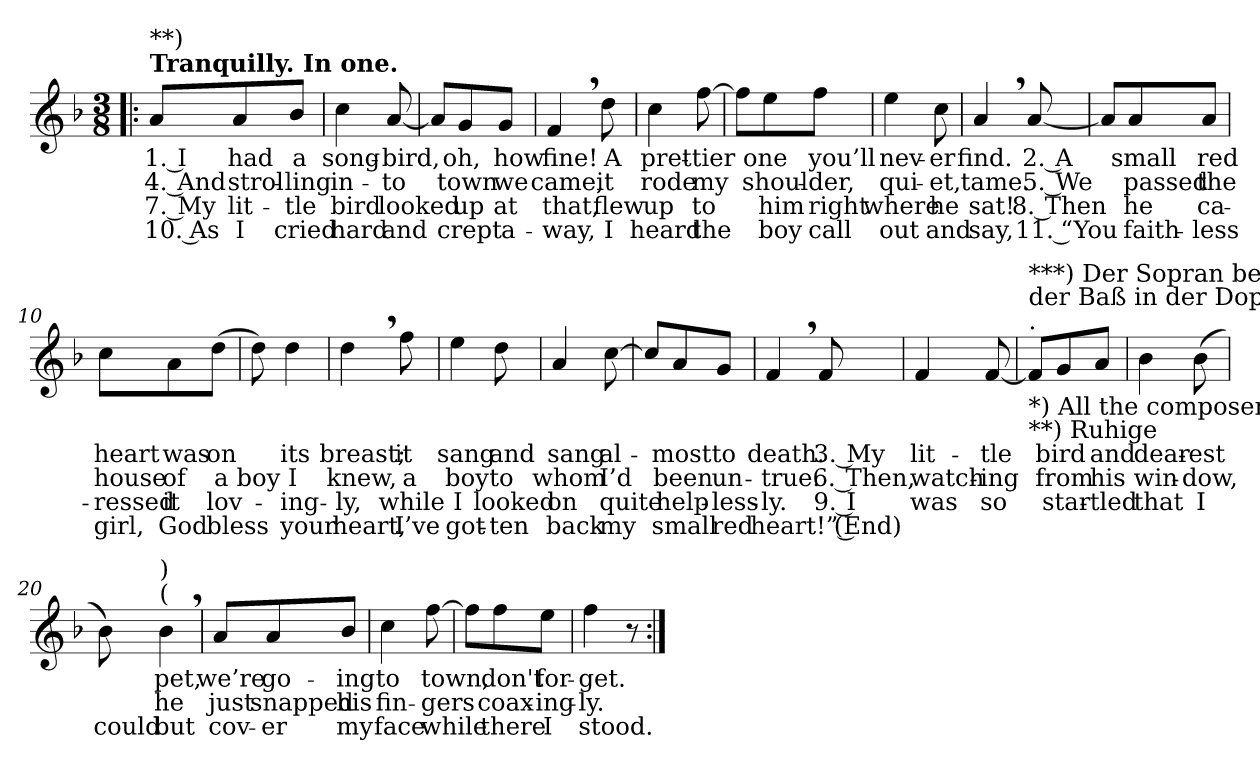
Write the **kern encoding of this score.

**kern	**text	**text	**text	**text
*part1	*part1	*part1	*part1	*part1
*staff1	*staff1	*staff1	*staff1	*staff1
*clefG2	*	*	*	*
*k[b-]	*	*	*	*
*F:	*	*	*	*
*M3/8	*	*	*	*
=1!|:	=1!|:	=1!|:	=1!|:	=1!|:
!LO:TX:a:B:t=Tranquilly.  In one.	!	!	!	!
!LO:TX:a:t=**)	!	!	!	!
!	!LO:LY:b	!LO:LY:b	!LO:LY:b	!LO:LY:b
8a/L	1. I	4. And	7. My	10. As
!	!LO:LY:b	!LO:LY:b	!LO:LY:b	!LO:LY:b
8a/	had	strol-	lit-	I
!	!LO:LY:b	!LO:LY:b	!LO:LY:b	!LO:LY:b
8b-/J	a	-ling	-tle	cried
=2	=2	=2	=2	=2
!	!LO:LY:b	!LO:LY:b	!LO:LY:b	!LO:LY:b
4cc\	song-	in-	bird	hard
!	!LO:LY:b	!LO:LY:b	!LO:LY:b	!LO:LY:b
[8a/	-bird,	-to	looked	and
=3	=3	=3	=3	=3
8a/L]	.	.	.	.
!	!LO:LY:b	!LO:LY:b	!LO:LY:b	!LO:LY:b
8g/	oh,	town	up	crept
!	!LO:LY:b	!LO:LY:b	!LO:LY:b	!LO:LY:b
8g/J	how	we	at	a-
=4	=4	=4	=4	=4
!	!LO:LY:b	!LO:LY:b	!LO:LY:b	!LO:LY:b
4f,>/	fine!	came,	that,	-way,
!	!LO:LY:b	!LO:LY:b	!LO:LY:b	!LO:LY:b
8dd\	A	it	flew	I
=5	=5	=5	=5	=5
!	!LO:LY:b	!LO:LY:b	!LO:LY:b	!LO:LY:b
4cc\	pret-	rode	up	heard
!	!LO:LY:b	!LO:LY:b	!LO:LY:b	!LO:LY:b
[8ff\	-tier	my	to	the
!!LO:LB:g=z
=6	=6	=6	=6	=6
8ff\L]	.	.	.	.
!	!LO:LY:b	!LO:LY:b	!LO:LY:b	!LO:LY:b
8ee\	one	shoul-	him	boy
!	!LO:LY:b	!LO:LY:b	!LO:LY:b	!LO:LY:b
8ff\J	you’ll	-der,	right	call
=7	=7	=7	=7	=7
!	!LO:LY:b	!LO:LY:b	!LO:LY:b	!LO:LY:b
4ee\	nev-	qui-	where	out
!	!LO:LY:b	!LO:LY:b	!LO:LY:b	!LO:LY:b
8cc\	-er	-et,	he	and
=8	=8	=8	=8	=8
!	!LO:LY:b	!LO:LY:b	!LO:LY:b	!LO:LY:b
4a,>/	find.	tame.	sat!	say,
!	!LO:LY:b	!LO:LY:b	!LO:LY:b	!LO:LY:b
[8a/	2. A	5. We	8. Then	11. “You
=9	=9	=9	=9	=9
8a/L]	.	.	.	.
!	!LO:LY:b	!LO:LY:b	!LO:LY:b	!LO:LY:b
8a/	small	passed	he	faith-
!	!LO:LY:b	!LO:LY:b	!LO:LY:b	!LO:LY:b
8a/J	red	the	ca-	-less
=10	=10	=10	=10	=10
!	!LO:LY:b	!LO:LY:b	!LO:LY:b	!LO:LY:b
8cc\L	heart	house	-ressed	girl,
!	!LO:LY:b	!LO:LY:b	!LO:LY:b	!LO:LY:b
8a\	was	of	it	God
!	!LO:LY:b	!LO:LY:b	!LO:LY:b	!LO:LY:b
(>8dd\J	on	a	lov-	bless
=11	=11	=11	=11	=11
!	!	!LO:LY:b	!	!
8dd\)	.	boy	.	.
!	!LO:LY:b	!LO:LY:b	!LO:LY:b	!LO:LY:b
4dd\	its	I	-ing-	your
!!LO:LB:g=z
=12	=12	=12	=12	=12
!	!LO:LY:b	!LO:LY:b	!LO:LY:b	!LO:LY:b
4dd,>\	breast;	knew,	-ly,	heart,
!	!LO:LY:b	!LO:LY:b	!LO:LY:b	!LO:LY:b
8ff\	it	a	while	I’ve
=13	=13	=13	=13	=13
!	!LO:LY:b	!LO:LY:b	!LO:LY:b	!LO:LY:b
4ee\	sang	boy	I	got-
!	!LO:LY:b	!LO:LY:b	!LO:LY:b	!LO:LY:b
8dd\	and	to	looked	-ten
=14	=14	=14	=14	=14
!	!LO:LY:b	!LO:LY:b	!LO:LY:b	!LO:LY:b
4a/	sang	whom	on	back
!	!LO:LY:b	!LO:LY:b	!LO:LY:b	!LO:LY:b
[>8cc\	al-	I’d	quite	my
=15	=15	=15	=15	=15
8cc/L]	.	.	.	.
!	!LO:LY:b	!LO:LY:b	!LO:LY:b	!LO:LY:b
8a/	-most	been	help-	small
!	!LO:LY:b	!LO:LY:b	!LO:LY:b	!LO:LY:b
8g/J	to	un-	-less-	red
=16	=16	=16	=16	=16
!	!LO:LY:b	!LO:LY:b	!LO:LY:b	!LO:LY:b
4f,>/	death.	-true.	-ly.	heart!” (End)
!	!LO:LY:b	!LO:LY:b	!LO:LY:b	!
8f/	3. My	6. Then,	9. I	.
=17	=17	=17	=17	=17
!	!LO:LY:b	!LO:LY:b	!LO:LY:b	!
4f/	lit-	watch-	was	.
!	!LO:LY:b	!LO:LY:b	!LO:LY:b	!
[8f/	-tle	-ing	so	.
!!LO:LB:g=z
=18	=18	=18	=18	=18
!LO:TX:b:t=*)  All the composer's settings in op. 19 are originally without key signature.  [Ed.].\n**)  Ruhige	!	!	!	!
!LO:TX:t=.	!	!	!	!
!LO:TX:t=***)  Der Sopran beginnt, es antworten der Tenor im Kanon in der Oktave,\nder Baß in der Doppeloktave.  Jede Stimme singt einmal alle Strophen durch.	!	!	!	!
8f/L]	.	.	.	.
!	!LO:LY:b	!LO:LY:b	!LO:LY:b	!
8g/	bird	from	star-	.
!	!LO:LY:b	!LO:LY:b	!LO:LY:b	!
8a/J	and	his	-tled	.
=19	=19	=19	=19	=19
!	!LO:LY:b	!LO:LY:b	!LO:LY:b	!
4b-\	dear-	win-	that	.
!	!LO:LY:b	!LO:LY:b	!LO:LY:b	!
(>8b-\	-est	-dow,	I	.
=20	=20	=20	=20	=20
!	!	!	!LO:LY:b	!
8b-\)	.	.	could	.
!LO:TX:a:t=(	!	!	!	!
!LO:TX:a:t=)	!	!	!	!
!	!LO:LY:b	!LO:LY:b	!LO:LY:b	!
4b-,>\	pet,	he	but	.
=21	=21	=21	=21	=21
!	!LO:LY:b	!LO:LY:b	!LO:LY:b	!
8a/L	we’re	just	cov-	.
!	!LO:LY:b	!LO:LY:b	!LO:LY:b	!
8a/	go-	snapped	-er	.
!	!LO:LY:b	!LO:LY:b	!LO:LY:b	!
8b-/J	-ing	his	my	.
=22	=22	=22	=22	=22
!	!LO:LY:b	!LO:LY:b	!LO:LY:b	!
4cc\	to	fin-	face	.
!	!LO:LY:b	!LO:LY:b	!LO:LY:b	!
[8ff\	town,	-gers	while	.
=23	=23	=23	=23	=23
8ff\L]	.	.	.	.
!	!LO:LY:b	!LO:LY:b	!LO:LY:b	!
8ff\	don't	coax-	there	.
!	!LO:LY:b	!LO:LY:b	!LO:LY:b	!
8ee\J	for-	-ing-	I	.
=24	=24	=24	=24	=24
!	!LO:LY:b	!LO:LY:b	!LO:LY:b	!
4ff\	-get.	-ly.	stood.	.
8r	.	.	.	.
=:|!	=:|!	=:|!	=:|!	=:|!
*-	*-	*-	*-	*-
